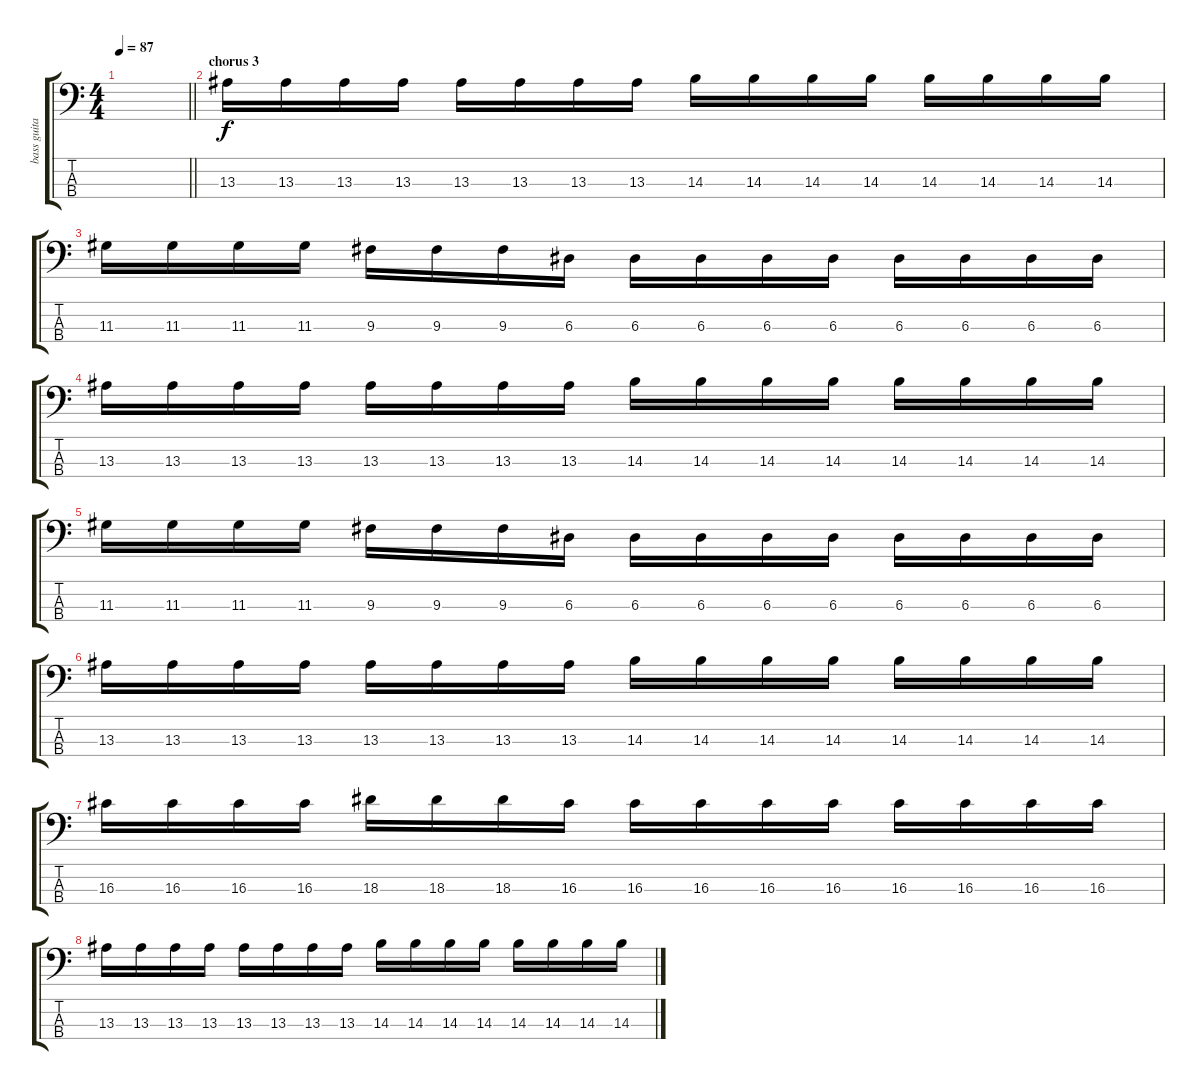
\track ("bass guitar" "bass guita") {instrument electricbasspick}
\staff {score tabs}
\tuning (G2 D2 A1 E1) {hide}
\ts (4 4)
\tempo 87
\clef f4
\barLineRight lightlight
\ks c
|
\section ("" "chorus 3")
13.3.16 13.3.16 13.3.16 13.3.16 13.3.16 13.3.16 13.3.16 13.3.16 14.3.16 14.3.16 14.3.16 14.3.16 14.3.16 14.3.16 14.3.16 14.3.16 |
11.3.16 11.3.16 11.3.16 11.3.16 9.3.16 9.3.16 9.3.16 6.3.16 6.3.16 6.3.16 6.3.16 6.3.16 6.3.16 6.3.16 6.3.16 6.3.16 |
13.3.16 13.3.16 13.3.16 13.3.16 13.3.16 13.3.16 13.3.16 13.3.16 14.3.16 14.3.16 14.3.16 14.3.16 14.3.16 14.3.16 14.3.16 14.3.16 |
11.3.16 11.3.16 11.3.16 11.3.16 9.3.16 9.3.16 9.3.16 6.3.16 6.3.16 6.3.16 6.3.16 6.3.16 6.3.16 6.3.16 6.3.16 6.3.16 |
13.3.16 13.3.16 13.3.16 13.3.16 13.3.16 13.3.16 13.3.16 13.3.16 14.3.16 14.3.16 14.3.16 14.3.16 14.3.16 14.3.16 14.3.16 14.3.16 |
16.3.16 16.3.16 16.3.16 16.3.16 18.3.16 18.3.16 18.3.16 16.3.16 16.3.16 16.3.16 16.3.16 16.3.16 16.3.16 16.3.16 16.3.16 16.3.16 |
13.3.16 13.3.16 13.3.16 13.3.16 13.3.16 13.3.16 13.3.16 13.3.16 14.3.16 14.3.16 14.3.16 14.3.16 14.3.16 14.3.16 14.3.16 14.3.16
